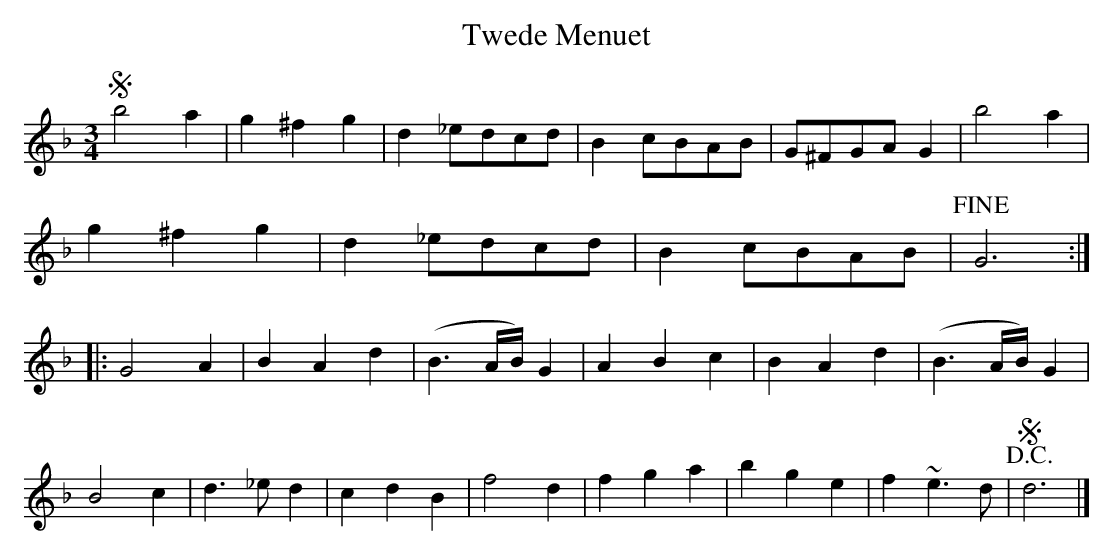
X:1
T:Twede Menuet
M:3/4
K:Dmin
!segno!b4a2|g2^f2g2|d2_edcd|B2cBAB|G^FGAG2|b4a2|
g2^f2g2|d2_edcd|B2cBAB|!fine!G6:|
|:G4A2|B2A2d2|(B3A/B/)G2|A2B2c2|B2A2d2|(B3A/B/)G2|
B4c2|d3_ed2|c2d2B2|f4d2|f2g2a2|b2g2e2|f2~e3d|!D.C.!!segno!d6|]
